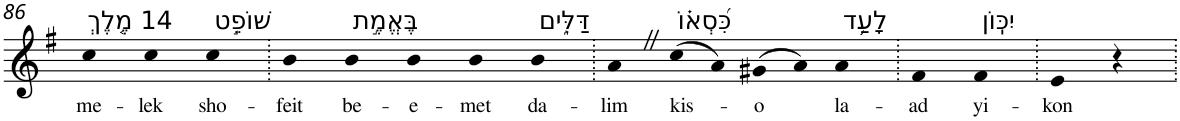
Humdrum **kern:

**kern	**text
*part1	*part1
*staff1	*staff1
*I"Piano	*
*I'Pno	*
!!LO:PB:g=z
*clefG2	*
*k[f#]	*
*G:	*
=86	=86
!LO:TX:a:t=14 מֶ֤לֶךְ	!
!	!LO:LY:b
4cc	me-
!	!LO:LY:b
4cc	-lek
!LO:TX:a:t=שׁוֹפֵ֣ט	!
!	!LO:LY:b
4cc	sho-
=87.	=87.
!	!LO:LY:b
4b	-feit
!LO:TX:a:t=בֶּאֱמֶ֣ת	!
!	!LO:LY:b
4b	be-
!	!LO:LY:b
4b	-e-
!	!LO:LY:b
4b	-met
!LO:TX:a:t=דַּלִּ֑ים	!
!	!LO:LY:b
4b	da-
=88.	=88.
!	!LO:LY:b
4aZ	-lim
!LO:TX:a:t=כִּ֝סְא֗וֹ	!
!	!LO:LY:b
(>8cc	kis-
8a)	.
!	!LO:LY:b
(>8g#X	-o
8a)	.
!LO:TX:a:t=לָעַ֥ד	!
!	!LO:LY:b
4a	la-
=89.	=89.
!	!LO:LY:b
4f#	-ad
!LO:TX:a:t=יִכּֽוֹן	!
!	!LO:LY:b
4f#	yi-
=90.	=90.
!	!LO:LY:b
4e	-kon
4r	.
=.	=.
*-	*-
